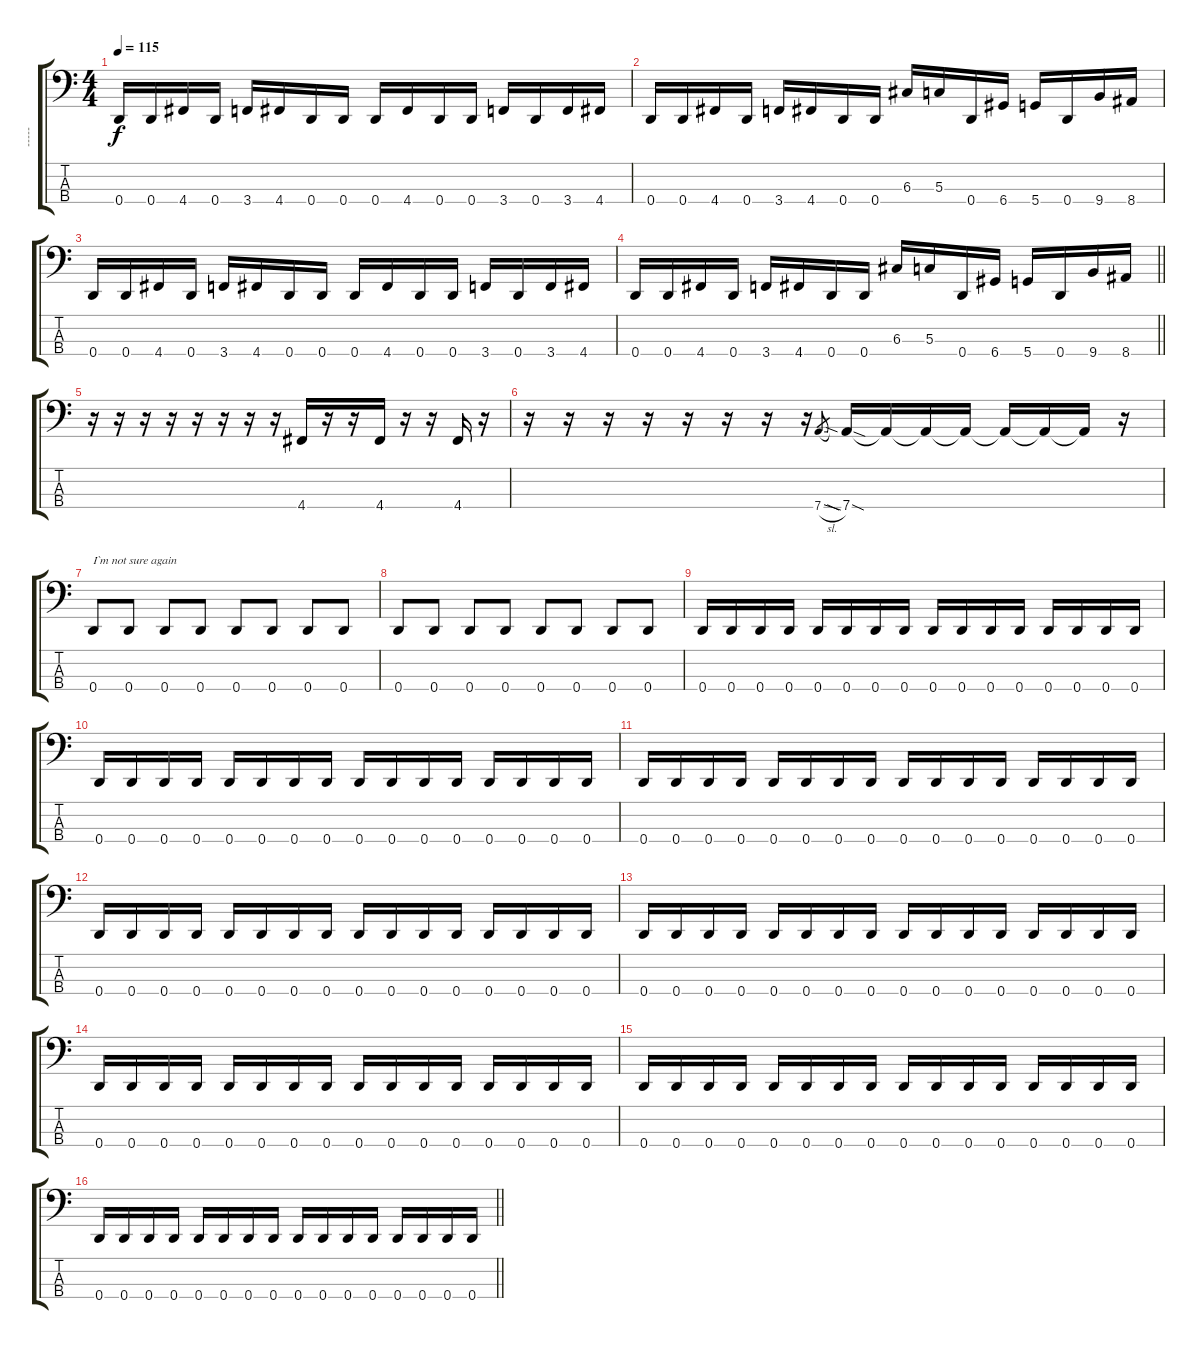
\track ("-----" "-----") {instrument electricbassfinger}
\staff {score tabs}
\tuning (F2 C2 G1 D1) {hide}
\ts (4 4)
\tempo 115
\clef f4
\ks c
0.4.16{dy f} 0.4.16 4.4.16 0.4.16 3.4.16 4.4.16 0.4.16 0.4.16 0.4.16 4.4.16 0.4.16 0.4.16 3.4.16 0.4.16 3.4.16 4.4.16 |
0.4.16 0.4.16 4.4.16 0.4.16 3.4.16 4.4.16 0.4.16 0.4.16 6.3.16 5.3.16 0.4.16 6.4.16 5.4.16 0.4.16 9.4.16 8.4.16 |
0.4.16 0.4.16 4.4.16 0.4.16 3.4.16 4.4.16 0.4.16 0.4.16 0.4.16 4.4.16 0.4.16 0.4.16 3.4.16 0.4.16 3.4.16 4.4.16 |
\barLineRight lightlight
0.4.16 0.4.16 4.4.16 0.4.16 3.4.16 4.4.16 0.4.16 0.4.16 6.3.16 5.3.16 0.4.16 6.4.16 5.4.16 0.4.16 9.4.16 8.4.16 |
\section ("" "")
r.16 r.16 r.16 r.16 r.16 r.16 r.16 r.16 4.4.16 r.16 r.16 4.4.16 r.16 r.16 4.4.16 r.16 |
r.16 r.16 r.16 r.16 r.16 r.16 r.16 r.16 7.4{sl}.8{gr} 7.4{sia sod}.16 7.4{t}.16 7.4{t}.16 7.4{t}.16 7.4{t}.16 7.4{t}.16 7.4{t}.16 r.16 |
0.4.8{txt "I`m not sure again"} 0.4.8 0.4.8 0.4.8 0.4.8 0.4.8 0.4.8 0.4.8 |
0.4.8 0.4.8 0.4.8 0.4.8 0.4.8 0.4.8 0.4.8 0.4.8 |
0.4.16 0.4.16 0.4.16 0.4.16 0.4.16 0.4.16 0.4.16 0.4.16 0.4.16 0.4.16 0.4.16 0.4.16 0.4.16 0.4.16 0.4.16 0.4.16 |
0.4.16 0.4.16 0.4.16 0.4.16 0.4.16 0.4.16 0.4.16 0.4.16 0.4.16 0.4.16 0.4.16 0.4.16 0.4.16 0.4.16 0.4.16 0.4.16 |
0.4.16 0.4.16 0.4.16 0.4.16 0.4.16 0.4.16 0.4.16 0.4.16 0.4.16 0.4.16 0.4.16 0.4.16 0.4.16 0.4.16 0.4.16 0.4.16 |
0.4.16 0.4.16 0.4.16 0.4.16 0.4.16 0.4.16 0.4.16 0.4.16 0.4.16 0.4.16 0.4.16 0.4.16 0.4.16 0.4.16 0.4.16 0.4.16 |
0.4.16 0.4.16 0.4.16 0.4.16 0.4.16 0.4.16 0.4.16 0.4.16 0.4.16 0.4.16 0.4.16 0.4.16 0.4.16 0.4.16 0.4.16 0.4.16 |
0.4.16 0.4.16 0.4.16 0.4.16 0.4.16 0.4.16 0.4.16 0.4.16 0.4.16 0.4.16 0.4.16 0.4.16 0.4.16 0.4.16 0.4.16 0.4.16 |
0.4.16 0.4.16 0.4.16 0.4.16 0.4.16 0.4.16 0.4.16 0.4.16 0.4.16 0.4.16 0.4.16 0.4.16 0.4.16 0.4.16 0.4.16 0.4.16 |
\barLineRight lightlight
0.4.16 0.4.16 0.4.16 0.4.16 0.4.16 0.4.16 0.4.16 0.4.16 0.4.16 0.4.16 0.4.16 0.4.16 0.4.16 0.4.16 0.4.16 0.4.16
